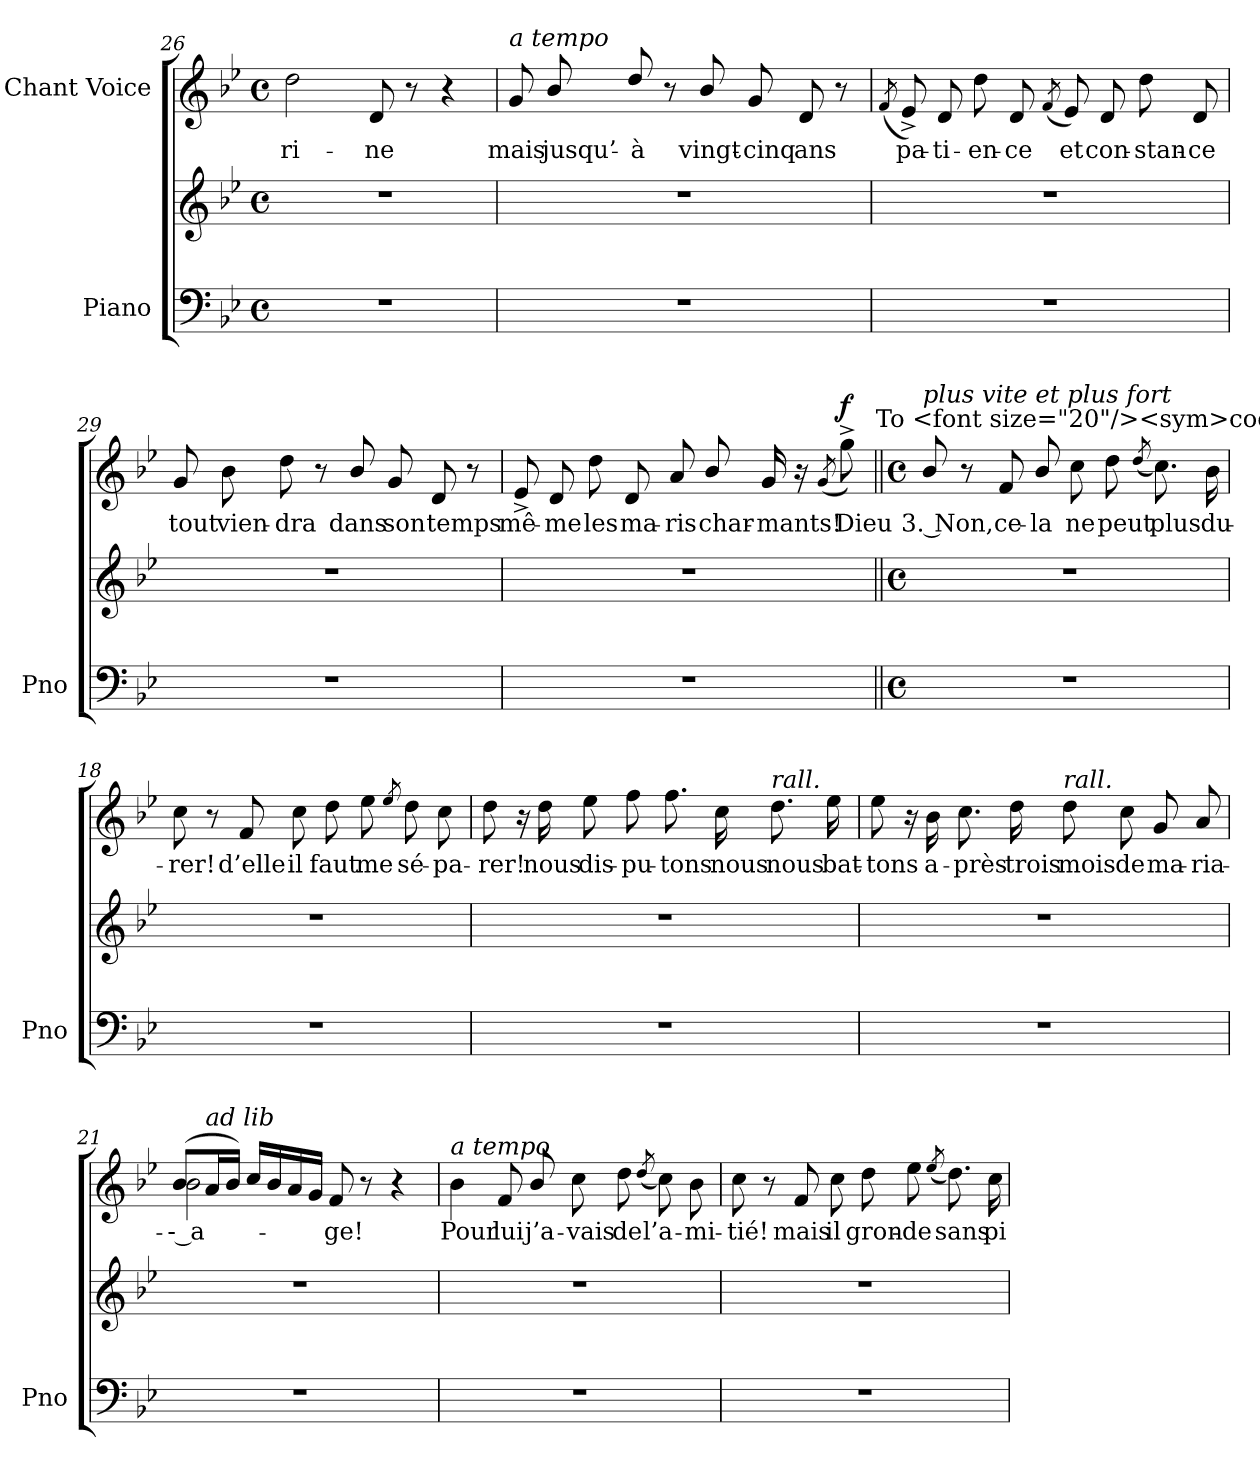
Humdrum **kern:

**kern	**kern	**kern	**text	**dynam
*part2	*part2	*part1	*part1	*part1
*staff3	*staff2	*staff1	*staff1	*staff1
*I"Piano	*	*I"Chant Voice	*	*
*I'Pno	*	*	*	*
*clefF4	*clefG2	*clefG2	*	*
*k[b-e-]	*k[b-e-]	*k[b-e-]	*	*
*M4/4	*M4/4	*M4/4	*	*
*met(c)	*met(c)	*met(c)	*	*
=26	=26	=26	=26	=26
1r	1r	2dd\	-ri-	.
.	.	8d/	-ne	.
.	.	8r	.	.
.	.	4r	.	.
=27	=27	=27	=27	=27
!	!	!LO:TX:i:t=a tempo	!	!
1r	1r	8g/	mais	.
.	.	8b-/	jusqu’-	.
.	.	8dd/	-à	.
.	.	8r	.	.
.	.	8b-/	vingt-	.
.	.	8g/	-cinq	.
.	.	8d/	ans	.
.	.	8r	.	.
=28	=28	=28	=28	=28
.	.	(8qf/	.	.
1r	1r	8e-^>/)	pa-	.
.	.	8d/	-ti-	.
.	.	8dd\	-en-	.
.	.	8d/	-ce	.
.	.	(8qf/	.	.
.	.	8e-/)	et	.
.	.	8d/	con-	.
.	.	8dd\	-stan-	.
.	.	8d/	-ce	.
=29	=29	=29	=29	=29
1r	1r	8g/	tout	.
.	.	8b-\	vien-	.
.	.	8dd\	-dra	.
.	.	8r	.	.
.	.	8b-/	dans	.
.	.	8g/	son	.
.	.	8d/	temps	.
.	.	8r	.	.
=30	=30	=30	=30	=30
1r	1r	8e-^>/	mê-	.
.	.	8d/	-me	.
.	.	8dd\	les	.
.	.	8d/	ma-	.
.	.	8a/	-ris	.
.	.	8b-/	char-	.
.	.	16g/	-mants!	.
.	.	16r	.	.
.	.	(8qg/	.	.
!	!	!	!	!LO:DY:a
.	.	8gg^\)	Dieu	f
!	!	!LO:TX:a:t=To <font size="20"/><sym>coda</sym>	!	!
=17||	=17||	=17||	=17||	=17||
*M4/4	*M4/4	*M4/4	*	*
*met(c)	*met(c)	*met(c)	*	*
!	!	!LO:TX:i:t=plus vite et plus fort	!	!
1r	1r	8b-/	3. Non,	.
.	.	8r	.	.
.	.	8f/	ce-	.
.	.	8b-/	-la	.
.	.	8cc\	ne	.
.	.	8dd\	peut	.
.	.	(8qdd/	.	.
.	.	8.cc\)	plus	.
.	.	16b-\	du-	.
=18	=18	=18	=18	=18
1r	1r	8cc\	rer!	.
.	.	8r	.	.
.	.	8f/	d’elle	.
.	.	8cc\	il	.
.	.	8dd\	faut	.
.	.	8ee-\	me	.
.	.	8qee-/	.	.
.	.	8dd\	sé-	.
.	.	8cc\	-pa-	.
=19	=19	=19	=19	=19
1r	1r	8dd\	-rer!	.
.	.	16r	.	.
.	.	16dd\	nous	.
.	.	8ee-\	dis-	.
.	.	8ff\	-pu-	.
.	.	8.ff\	-tons	.
.	.	16cc\	nous	.
!	!	!LO:TX:i:t=rall.	!	!
.	.	8.dd\	nous	.
.	.	16ee-\	bat-	.
=20	=20	=20	=20	=20
1r	1r	8ee-\	-tons	.
.	.	16r	.	.
.	.	16b-\	a-	.
.	.	8.cc\	-près	.
.	.	16dd\	trois	.
!	!	!LO:TX:i:t=rall.	!	!
.	.	8dd\	mois	.
.	.	8cc\	de	.
.	.	8g/	ma-	.
.	.	8a/	-ria-	.
=21	=21	=21	=21	=21
*	*	*^	*	*
1r	1r	(<8b-/L	2b-\	-- a-	.
!	!	!LO:TX:i:t=ad lib	!	!	!
.	.	16a/L	.	.	.
.	.	16b-/JJ)	.	.	.
.	.	16cc/LL	.	.	.
.	.	16b-/	.	.	.
.	.	16a/	.	.	.
.	.	16g/JJ	.	.	.
.	.	8f/	2ryy	-ge!	.
.	.	8r	.	.	.
.	.	4r	.	.	.
*	*	*v	*v	*	*
=22	=22	=22	=22	=22
!	!	!LO:TX:i:t=a tempo	!	!
1r	1r	4b-\	Pour	.
.	.	8f/	lui	.
.	.	8b-/	j’a-	.
.	.	8cc\	-vais	.
.	.	8dd\	de	.
.	.	(8qdd/	.	.
.	.	8cc\)	l’a-	.
.	.	8b-\	-mi-	.
=23	=23	=23	=23	=23
1r	1r	8cc\	-tié!	.
.	.	8r	.	.
.	.	8f/	mais	.
.	.	8cc\	il	.
.	.	8dd\	gron-	.
.	.	8ee-\	-de	.
.	.	(8qee-/	.	.
.	.	8.dd\)	sans	.
.	.	16cc\	pi-	.
=	=	=	=	=
*-	*-	*-	*-	*-
